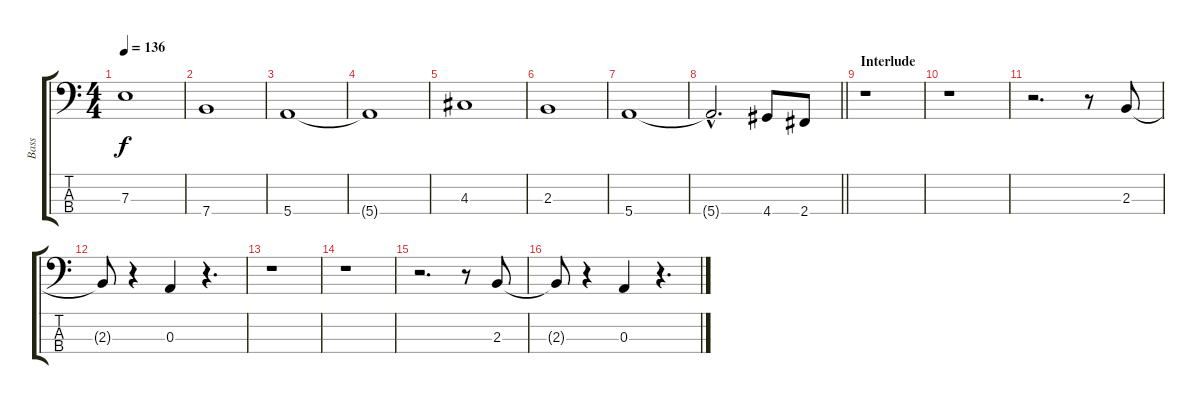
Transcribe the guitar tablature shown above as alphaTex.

\track ("Bass" "Bass") {instrument electricbasspick}
\staff {score tabs}
\tuning (G2 D2 A1 E1) {hide}
\ts (4 4)
\tempo 136
\clef f4
\ks c
7.3.1{dy f} |
7.4.1 |
5.4.1 |
5.4{t}.1 |
4.3.1 |
2.3.1 |
5.4.1 |
\barLineRight lightlight
5.4{hac t}.2{d} 4.4.8 2.4.8 |
\section ("" "Interlude")
r.1 |
r.1 |
r.2{d} r.8 2.3.8 |
2.3{t}.8 r.4 0.3.4 r.4{d} |
r.1 |
r.1 |
r.2{d} r.8 2.3.8 |
2.3{t}.8 r.4 0.3.4 r.4{d}
